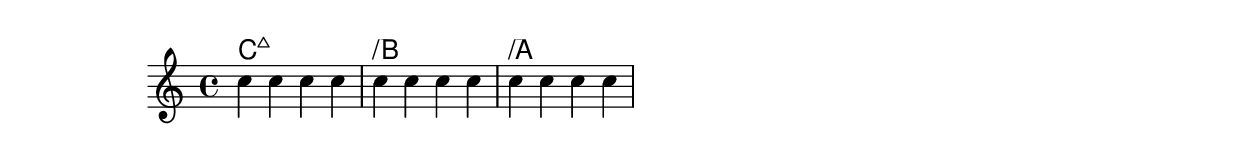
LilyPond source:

%% http://lsr.di.unimi.it/LSR/Item?id=776
%% see also http://www.lilypond.org/doc/v2.18/Documentation/snippets/chords

% Maybe I'll write a Scheme function for this, when I learn how...

slashBMusic = {
  <c e g>1-\markup \whiteout { \hspace #-2 "/B" }
}
slashB = #(sequential-music-to-chord-exceptions slashBMusic #t)

slashAMusic = {
  <c e g>1-\markup \whiteout { \hspace #-2 "/A" }
}
slashA = #(sequential-music-to-chord-exceptions slashAMusic #t)

\score { <<
  \new ChordNames \chordmode {
    c1:maj7 |
    \set chordNameExceptions = #slashB c |
    \set chordNameExceptions = #slashA c |
  }
  \new Staff \relative c'' {
    c4 c c c | c c c c | c c c c |
  }
>> }
